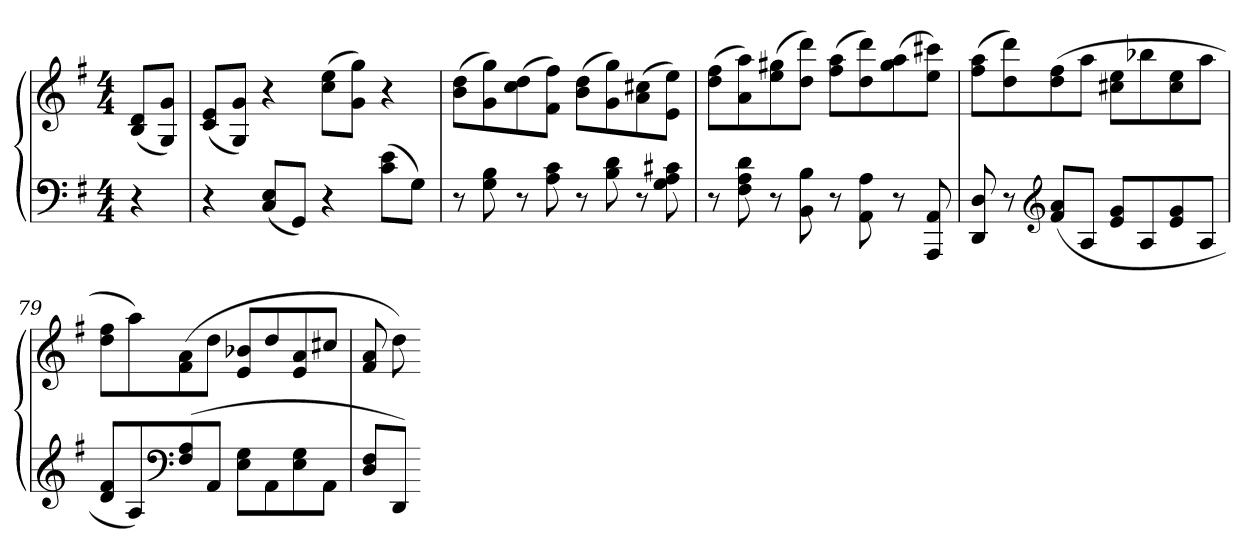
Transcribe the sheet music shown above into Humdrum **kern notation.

**kern	**kern
*part1	*part1
*staff2	*staff1
*clefF4	*clefG2
*k[f#]	*k[f#]
*G:	*G:
*M4/4	*M4/4
=	=
4r	(8B 8dL
.	8G 8gJ)
=75	=75
4r	(8c 8eL
.	8G 8gJ)
(8C 8EL	4r
8GGJ)	.
4r	(8cc 8eeL
.	8g 8ggJ)
(8c 8eL	4r
8GJ)	.
=76	=76
8r	(8b 8ddL
8G 8B	8g 8gg)
8r	(8cc 8dd
8A 8c	8f# 8ff#J)
8r	(8b 8ddL
8B 8d	8g 8gg)
8r	(8a 8cc#X
8G 8A 8c#X	8e 8eeJ)
=77	=77
8r	(8dd 8ff#L
8F# 8A 8d	8a 8aa)
8r	(8ee 8gg#X
8BB 8B	8dd 8dddJ)
8r	(8ff# 8aaL
8AA 8A	8dd 8ddd)
8r	(8gg# 8aa
8AAA 8AA	8ee 8ccc#XJ)
=78	=78
8DD 8D	(8ff# 8aaL
8r	8dd 8ddd)
*clefG2	*
(8f# 8aL	(8dd 8ff#
8AJ	8aaJ
8e 8gL	8cc#X 8eeL
8A	8bb-X
8e 8g	8cc# 8ee
8AJ	8aaJ
=79	=79
8d 8f#L	8dd 8ff#L
8A)	8aa)
*clefF4	*
(8F# 8A	(8f# 8a
8AAJ	8ddJ
8E 8GL	8e 8b-XL
8AA	8dd
8E 8G	8e 8a
8AAJ	8cc#XJ
=80	=80
8D 8F#L	8f# 8a
8DDJ)	8dd)
=-	=-
*-	*-
